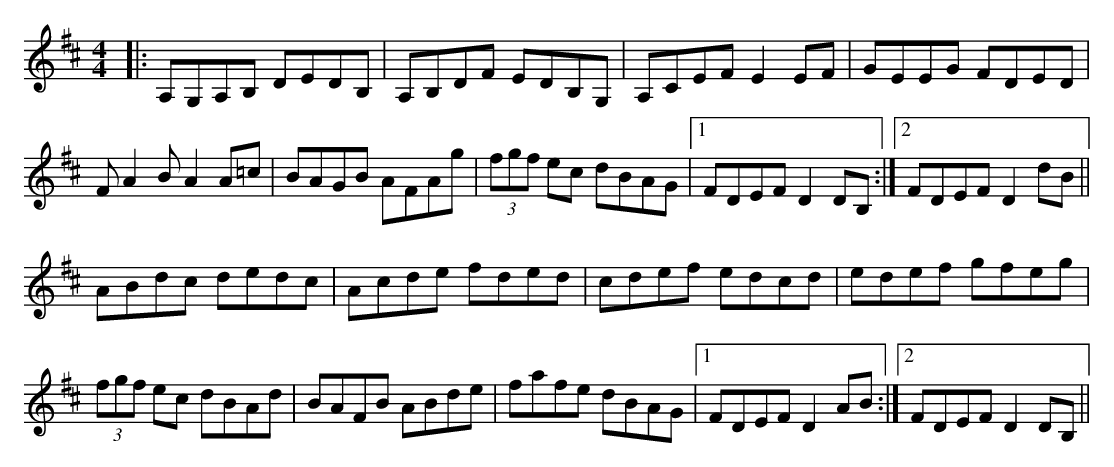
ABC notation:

X:1
M:4/4
K:D
|:A,G,A,B, DEDB,|A,B,DF EDB,G,|A,CEF E2EF|GEEG FDED|
FA2BA2A=c|BAGB AFAg|(3fgf ec dBAG|1 FDEF D2DB,:|2 FDEF D2dB||
ABdc dedc|Acde fded|cdef edcd|edef gfeg|
(3fgf ec dBAd|BAFB ABde|fafe dBAG|1 FDEF D2 AB:|2 FDEF D2DB,||
